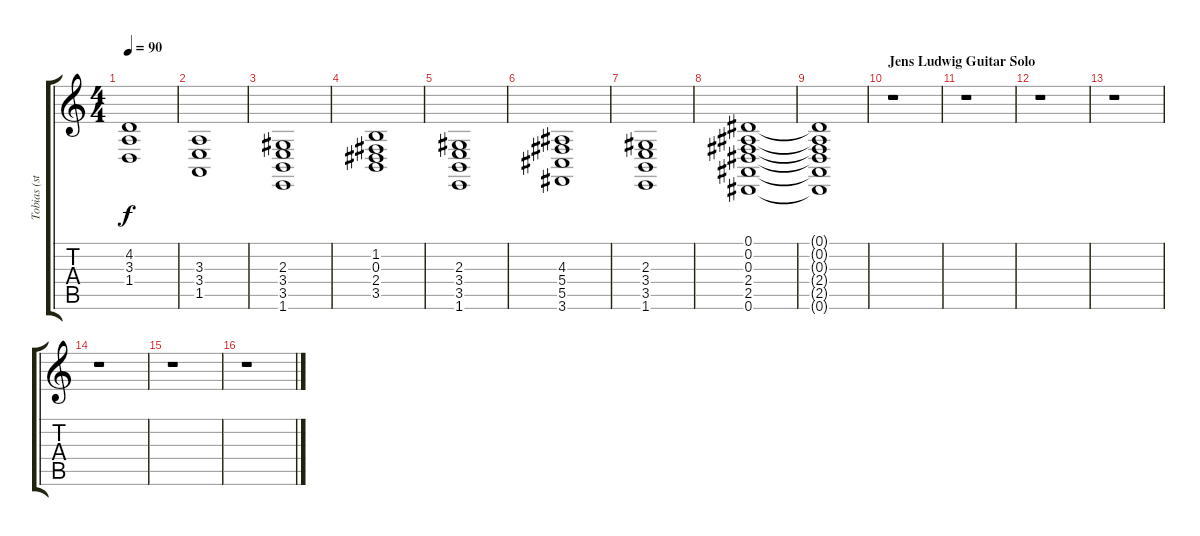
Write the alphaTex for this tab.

\track ("Tobias (strings)" "Tobias (st") {instrument synthstrings2}
\staff {score tabs}
\tuning (Eb4 Bb3 Gb3 Db3 Ab2 Eb2) {hide}
\ts (4 4)
\tempo 90
\clef g2
\ks c
(4.2 3.3 1.4).1{dy f} |
(3.3 3.4 1.5).1 |
(2.3 3.4 3.5 1.6).1 |
(1.2 0.3 2.4 3.5).1 |
(2.3 3.4 3.5 1.6).1 |
(4.3 5.4 5.5 3.6).1 |
(2.3 3.4 3.5 1.6).1 |
(0.1 0.2 0.3 2.4 2.5 0.6).1 |
(0.1{t} 0.2{t} 0.3{t} 2.4{t} 2.5{t} 0.6{t}).1 |
\section ("" "Jens Ludwig Guitar Solo")
r.1 |
r.1 |
r.1 |
r.1 |
r.1 |
r.1 |
r.1
